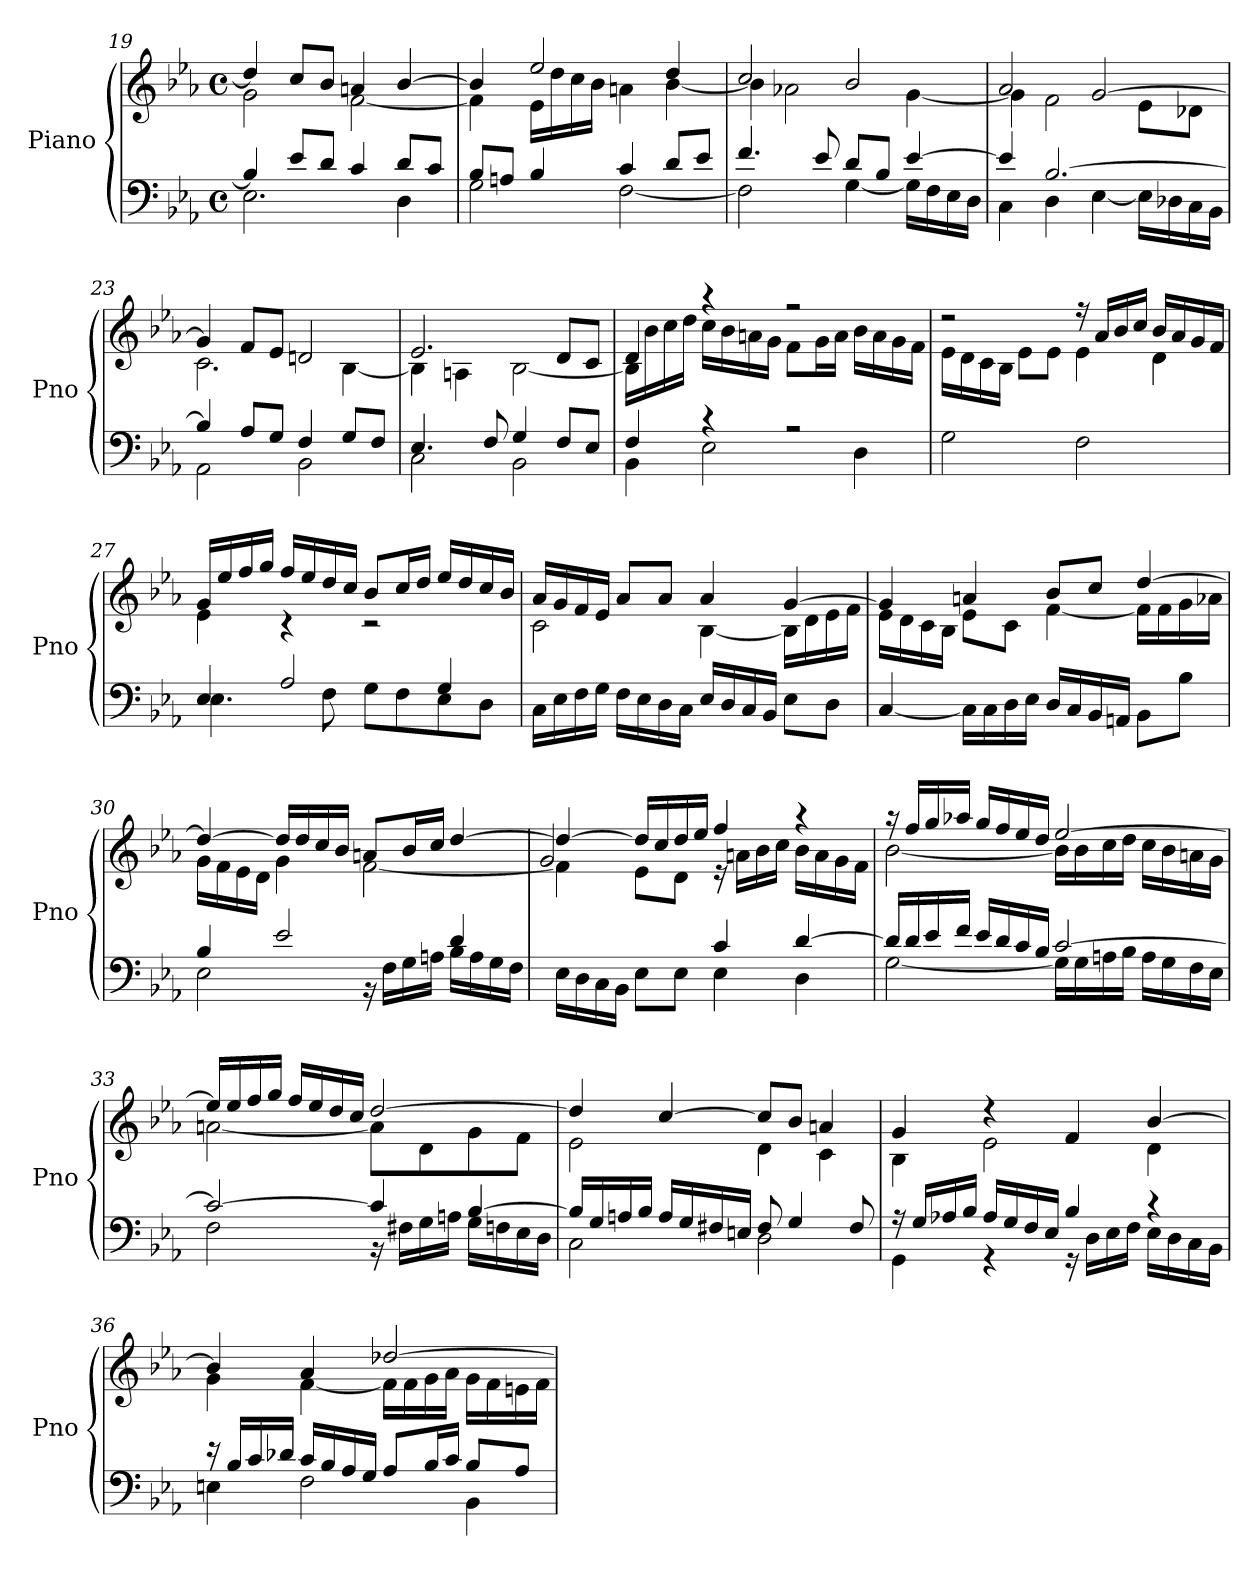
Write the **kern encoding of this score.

**kern	**kern
*part1	*part1
*staff2	*staff1
*I"Piano	*
*I'Pno	*
*clefF4	*clefG2
*k[b-e-a-]	*k[b-e-a-]
*M4/4	*M4/4
*met(c)	*met(c)
=19	=19
*^	*^
4B-/]	2.E-\	4dd/]	2g\
8e-/L	.	8cc/L	.
8d/J	.	8b-/J	.
4c/	.	4an/	[2f\
8d/L	4D\	[4b-/	.
8c/J	.	.	.
=20	=20	=20	=20
8B-/L	2G\	4b-/]	4f\]
8An/J	.	.	.
4B-/	.	2ee-/	16e-\LL
.	.	.	16dd\
.	.	.	16cc\
.	.	.	16b-\JJ
4c/	[2F\	.	4an\
8d/L	.	4dd/	[4b-\
8e-/J	.	.	.
=21	=21	=21	=21
4.f/	2F\]	2cc/	4b-\]
.	.	.	2a-X\
8e-/	.	.	.
8d/L	[4G\	2b-/	.
8B-/J	.	.	.
[4e-/	16G\LL]	.	[4g\
.	16F\	.	.
.	16E-\	.	.
.	16D\JJ	.	.
=22	=22	=22	=22
4e-/]	4C\	2a-/	4g\]
[2.B-/	4D\	.	2f\
.	[4E-\	[2g/	.
.	16E-\LL]	.	8e-\L
.	16D-X\	.	.
.	16C\	.	8d-X\J
.	16BB-\JJ	.	.
=23	=23	=23	=23
4B-/]	2AA-\	4g/]	2.c\
8A-/L	.	8f/L	.
8G/J	.	8e-/J	.
4F/	2BB-\	2dn/	.
8G/L	.	.	[4B-\
8F/J	.	.	.
=24	=24	=24	=24
4.E-/	2C\	2.e-/	4B-\]
.	.	.	4An\
8F/	.	.	.
4G/	2BB-\	.	[2B-\
8F/L	.	8d/L	.
8E-/J	.	8c/J	.
=25	=25	=25	=25
4F/	4BB-\	4d/	16B-\LL]
.	.	.	16b-\
.	.	.	16cc\
.	.	.	16dd\JJ
4r	2E-\	4r	16cc\LL
.	.	.	16b-\
.	.	.	16an\
.	.	.	16g\JJ
2r	.	2r	8f\L
.	.	.	16g\L
.	.	.	16a\JJ
.	4D\	.	16b-\LL
.	.	.	16a\
.	.	.	16g\
.	.	.	16f\JJ
*v	*v	*	*
=26	=26	=26
2G\	2r	16e-\LL
.	.	16d\
.	.	16c\
.	.	16B-\JJ
.	.	8e-\L
.	.	8e-\J
2F\	16r	4e-\
.	16a-/LL	.
.	16b-/	.
.	16cc/JJ	.
.	16b-/LL	4d\
.	16a-/	.
.	16g/	.
.	16f/JJ	.
=27	=27	=27
*^	*	*
4E-/	4.E-\	16g/LL	4e-\
.	.	16ee-/	.
.	.	16ff/	.
.	.	16gg/JJ	.
2A-/	.	16ff/LL	4r
.	.	16ee-/	.
.	8F\	16dd/	.
.	.	16cc/JJ	.
.	8G\L	8b-/L	2r
.	8F\	16cc/L	.
.	.	16dd/JJ	.
4G/	8E-\	16ee-/LL	.
.	.	16dd/	.
.	8D\J	16cc/	.
.	.	16b-/JJ	.
*v	*v	*	*
=28	=28	=28
16C\LL	16a-/LL	2c\
16E-\	16g/	.
16F\	16f/	.
16G\JJ	16e-/JJ	.
16F\LL	8a-/L	.
16E-\	.	.
16D\	8a-/J	.
16C\JJ	.	.
16E-/LL	4a-/	[4B-\
16D/	.	.
16C/	.	.
16BB-/JJ	.	.
8E-\L	[4g/	16B-\LL]
.	.	16d\
8D\J	.	16e-\
.	.	16f\JJ
=29	=29	=29
[4C/	4g/]	16e-\LL
.	.	16d\
.	.	16c\
.	.	16B-\JJ
16C\LL]	4an/	8e-\L
16C\	.	.
16D\	.	8c\J
16E-\JJ	.	.
16D/LL	8b-/L	[4f\
16C/	.	.
16BB-/	8cc/J	.
16AAn/JJ	.	.
8BB-\L	[4dd/	16f\LL]
.	.	16f\
8B-\J	.	16g\
.	.	16a-X\JJ
=30	=30	=30
*^	*	*
4B-/	2E-\	4dd/_	16g\LL
.	.	.	16f\
.	.	.	16e-\
.	.	.	16d\JJ
2e-/	.	16dd/LL]	4g\
.	.	16dd/	.
.	.	16cc/	.
.	.	16b-/JJ	.
.	16r	8an/L	[2f\
.	16F\LL	.	.
.	16G\	16b-/L	.
.	16An\JJ	16cc/JJ	.
4d/	16B-\LL	[4dd/	.
.	16A\	.	.
.	16G\	.	.
.	16F\JJ	.	.
=31	=31	=31	=31
*	*	*	*^
2ryy	16E-\LL	4dd/_	4f\]	2g/
.	16D\	.	.	.
.	16C\	.	.	.
.	16BB-\JJ	.	.	.
.	8E-\L	16dd/LL]	8e-\L	.
.	.	16cc/	.	.
.	8E-\J	16dd/	8d\J	.
.	.	16ee-/JJ	.	.
4c/	4E-\	4ff/	2ryy	16r
.	.	.	.	16an\LL
.	.	.	.	16b-\
.	.	.	.	16cc\JJ
[4d/	4D\	4r	.	16b-\LL
.	.	.	.	16a\
.	.	.	.	16g\
.	.	.	.	16f\JJ
*	*	*	*v	*v
=32	=32	=32	=32
16d/LL]	[2G\	16r	[2b-\
16d/	.	16ff/LL	.
16e-/	.	16gg/	.
16f/JJ	.	16aa-X/JJ	.
16e-/LL	.	16gg/LL	.
16d/	.	16ff/	.
16c/	.	16ee-/	.
16B-/JJ	.	16dd/JJ	.
[2c/	16G\LL]	[2ee-/	16b-\LL]
.	16G\	.	16b-\
.	16An\	.	16cc\
.	16B-\JJ	.	16dd\JJ
.	16A\LL	.	16cc\LL
.	16G\	.	16b-\
.	16F\	.	16an\
.	16E-\JJ	.	16g\JJ
=33	=33	=33	=33
2c/_	2F\	16ee-/LL]	[2an\
.	.	16ee-/	.
.	.	16ff/	.
.	.	16gg/JJ	.
.	.	16ff/LL	.
.	.	16ee-/	.
.	.	16dd/	.
.	.	16cc/JJ	.
4c/]	16r	[2dd/	8a\L]
.	16F#X\LL	.	.
.	16G\	.	8d\
.	16An\JJ	.	.
[4B-/	16G\LL	.	8g\
.	16Fn\	.	.
.	16E-\	.	8f\J
.	16D\JJ	.	.
=34	=34	=34	=34
16B-/LL]	2C\	4dd/]	2e-\
16G/	.	.	.
16An/	.	.	.
16B-/JJ	.	.	.
16A/LL	.	[4cc/	.
16G/	.	.	.
16F#X/	.	.	.
16En/JJ	.	.	.
8F#/	2D\	8cc/L]	4d\
4G/	.	8b-/J	.
.	.	4an/	4c\
8F#/	.	.	.
=35	=35	=35	=35
16r	4GG\	4g/	4B-\
16G/LL	.	.	.
16A-X/	.	.	.
16B-/JJ	.	.	.
16A-/LL	4r	4r	2e-\
16G/	.	.	.
16F/	.	.	.
16E-/JJ	.	.	.
4B-/	16r	4f/	.
.	16D\LL	.	.
.	16E-\	.	.
.	16F\JJ	.	.
4r	16E-\LL	[4b-/	4d\
.	16D\	.	.
.	16C\	.	.
.	16BB-\JJ	.	.
=36	=36	=36	=36
16r	4En\	4b-/]	4g\
16B-/LL	.	.	.
16c/	.	.	.
16d-X/JJ	.	.	.
16c/LL	2F\	4a-/	[4f\
16B-/	.	.	.
16A-/	.	.	.
16G/JJ	.	.	.
8A-/L	.	[2dd-X/	16f\LL]
.	.	.	16f\
16B-/L	.	.	16g\
16c/JJ	.	.	16a-\JJ
8B-/L	4BB-\	.	16g\LL
.	.	.	16f\
8A-/J	.	.	16en\
.	.	.	16f\JJ
*v	*v	*	*
*	*v	*v
=	=
*-	*-
